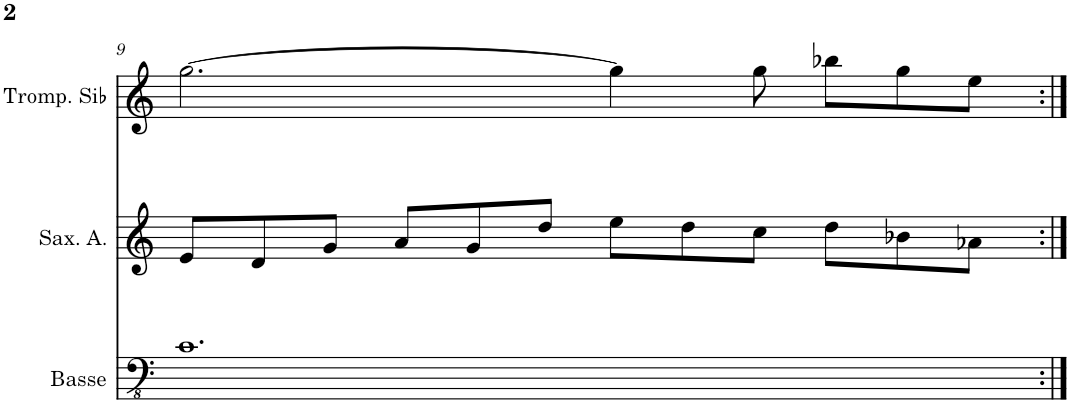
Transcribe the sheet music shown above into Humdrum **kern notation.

**kern	**kern	**kern
*part3	*part2	*part1
*staff3	*staff2	*staff1
*I"Basse acoustique	*I"Saxophone Alto	*I"Trompette en Sib
*I'Basse	*I'Sax. A.	*I'Tromp. Sib
!!LO:PB:g=z
*clefFv4	*clefG2	*clefG2
*	*ITrd5c9	*ITrd1c2
*k[]	*k[]	*k[]
*M12/8	*M12/8	*M12/8
=9	=9	=9
1.C	8e/L	[2.gg\
.	8d/	.
.	8g/J	.
.	8a/L	.
.	8g/	.
.	8dd/J	.
.	8ee\L	4gg\]
.	8dd\	.
.	8cc\J	8gg\
.	8dd\L	8bb-X\L
.	8b-X\	8gg\
.	8a-X\J	8ee\J
=:|!	=:|!	=:|!
*-	*-	*-
